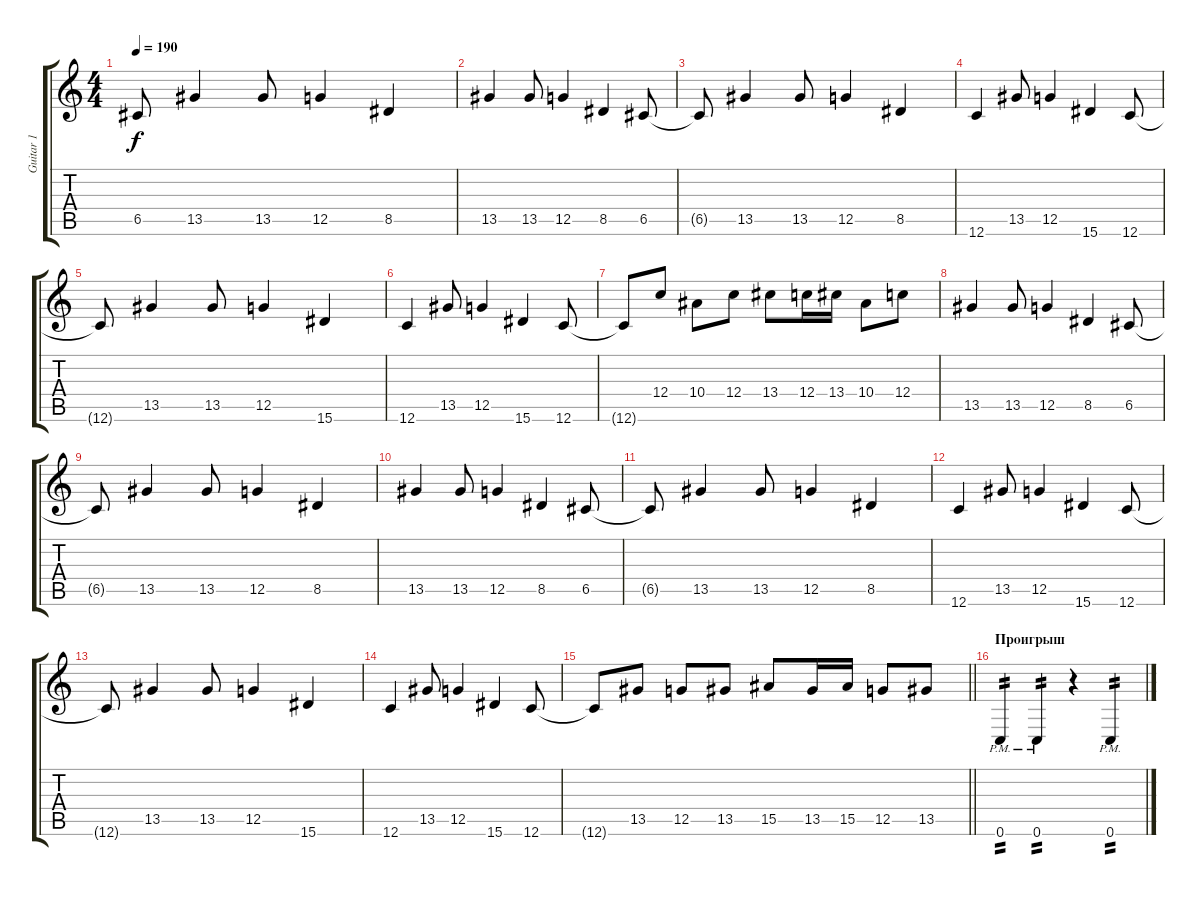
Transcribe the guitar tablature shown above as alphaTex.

\track ("Guitar 1" "Guitar 1") {instrument distortionguitar}
\staff {score tabs}
\tuning (D4 A3 F3 C3 G2 C2) {hide}
\ts (4 4)
\tempo 190
\clef g2
\ks c
6.5{t}.8{dy f} 13.5.4 13.5.8 12.5.4 8.5.4 |
13.5.4 13.5.8 12.5.4 8.5.4 6.5.8 |
6.5{t}.8 13.5.4 13.5.8 12.5.4 8.5.4 |
12.6.4 13.5.8 12.5.4 15.6.4 12.6.8 |
12.6{t}.8 13.5.4 13.5.8 12.5.4 15.6.4 |
12.6.4 13.5.8 12.5.4 15.6.4 12.6.8 |
12.6{t}.8 12.4.8 10.4.8 12.4.8 13.4.8 12.4.16 13.4.16 10.4.8 12.4.8 |
13.5.4 13.5.8 12.5.4 8.5.4 6.5.8 |
6.5{t}.8 13.5.4 13.5.8 12.5.4 8.5.4 |
13.5.4 13.5.8 12.5.4 8.5.4 6.5.8 |
6.5{t}.8 13.5.4 13.5.8 12.5.4 8.5.4 |
12.6.4 13.5.8 12.5.4 15.6.4 12.6.8 |
12.6{t}.8 13.5.4 13.5.8 12.5.4 15.6.4 |
12.6.4 13.5.8 12.5.4 15.6.4 12.6.8 |
\barLineRight lightlight
12.6{t}.8 13.5.8 12.5.8 13.5.8 15.5.8 13.5.16 15.5.16 12.5.8 13.5.8 |
\section ("" "Проигрыш")
0.6{pm}.4{tp 2} 0.6{pm}.4{tp 2} r.4 0.6{pm}.4{tp 2}
